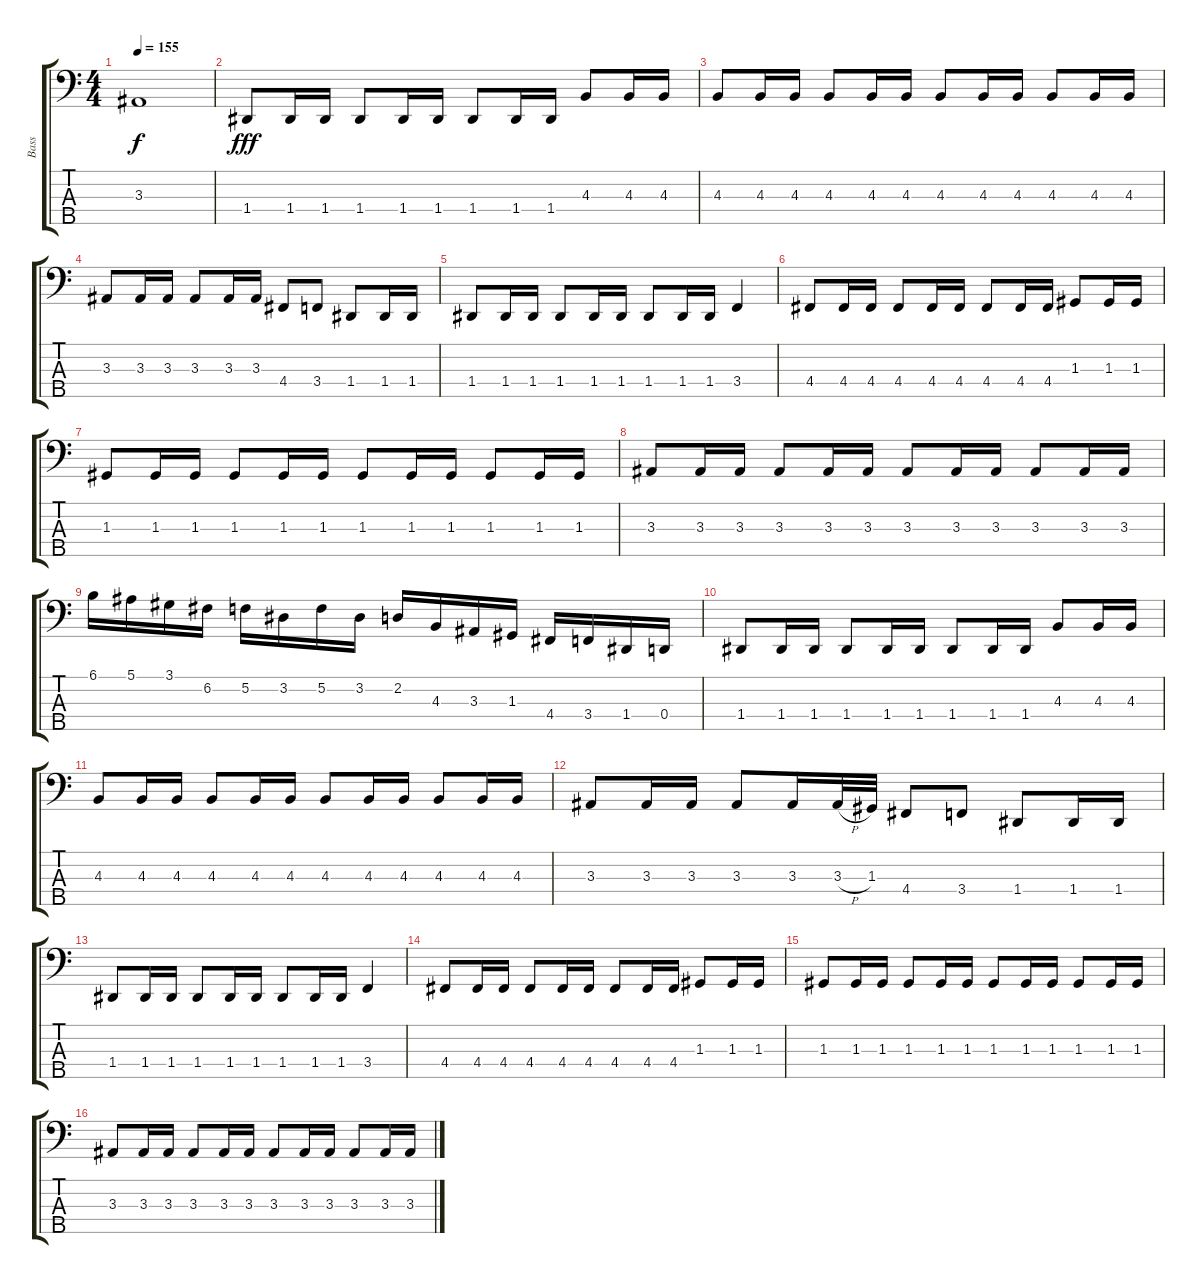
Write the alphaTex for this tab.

\track ("Bass" "Bass") {instrument electricbassfinger}
\staff {score tabs}
\tuning (F2 C2 G1 D1 A0) {hide}
\ts (4 4)
\tempo 155
\clef f4
\ks c
3.3{t}.1{dy f} |
1.4.8{dy fff} 1.4.16 1.4.16 1.4.8 1.4.16 1.4.16 1.4.8 1.4.16 1.4.16 4.3.8 4.3.16 4.3.16 |
4.3.8 4.3.16 4.3.16 4.3.8 4.3.16 4.3.16 4.3.8 4.3.16 4.3.16 4.3.8 4.3.16 4.3.16 |
3.3.8 3.3.16 3.3.16 3.3.8 3.3.16 3.3.16 4.4.8 3.4.8 1.4.8 1.4.16 1.4.16 |
1.4.8 1.4.16 1.4.16 1.4.8 1.4.16 1.4.16 1.4.8 1.4.16 1.4.16 3.4.4 |
4.4.8 4.4.16 4.4.16 4.4.8 4.4.16 4.4.16 4.4.8 4.4.16 4.4.16 1.3.8 1.3.16 1.3.16 |
1.3.8 1.3.16 1.3.16 1.3.8 1.3.16 1.3.16 1.3.8 1.3.16 1.3.16 1.3.8 1.3.16 1.3.16 |
3.3.8 3.3.16 3.3.16 3.3.8 3.3.16 3.3.16 3.3.8 3.3.16 3.3.16 3.3.8 3.3.16 3.3.16 |
6.1.16 5.1.16 3.1.16 6.2.16 5.2.16 3.2.16 5.2.16 3.2.16 2.2.16 4.3.16 3.3.16 1.3.16 4.4.16 3.4.16 1.4.16 0.4.16 |
1.4.8 1.4.16 1.4.16 1.4.8 1.4.16 1.4.16 1.4.8 1.4.16 1.4.16 4.3.8 4.3.16 4.3.16 |
4.3.8 4.3.16 4.3.16 4.3.8 4.3.16 4.3.16 4.3.8 4.3.16 4.3.16 4.3.8 4.3.16 4.3.16 |
3.3.8 3.3.16 3.3.16 3.3.8 3.3.16 3.3{h}.32 1.3.32 4.4.8 3.4.8 1.4.8 1.4.16 1.4.16 |
1.4.8 1.4.16 1.4.16 1.4.8 1.4.16 1.4.16 1.4.8 1.4.16 1.4.16 3.4.4 |
4.4.8 4.4.16 4.4.16 4.4.8 4.4.16 4.4.16 4.4.8 4.4.16 4.4.16 1.3.8 1.3.16 1.3.16 |
1.3.8 1.3.16 1.3.16 1.3.8 1.3.16 1.3.16 1.3.8 1.3.16 1.3.16 1.3.8 1.3.16 1.3.16 |
3.3.8 3.3.16 3.3.16 3.3.8 3.3.16 3.3.16 3.3.8 3.3.16 3.3.16 3.3.8 3.3.16 3.3.16
